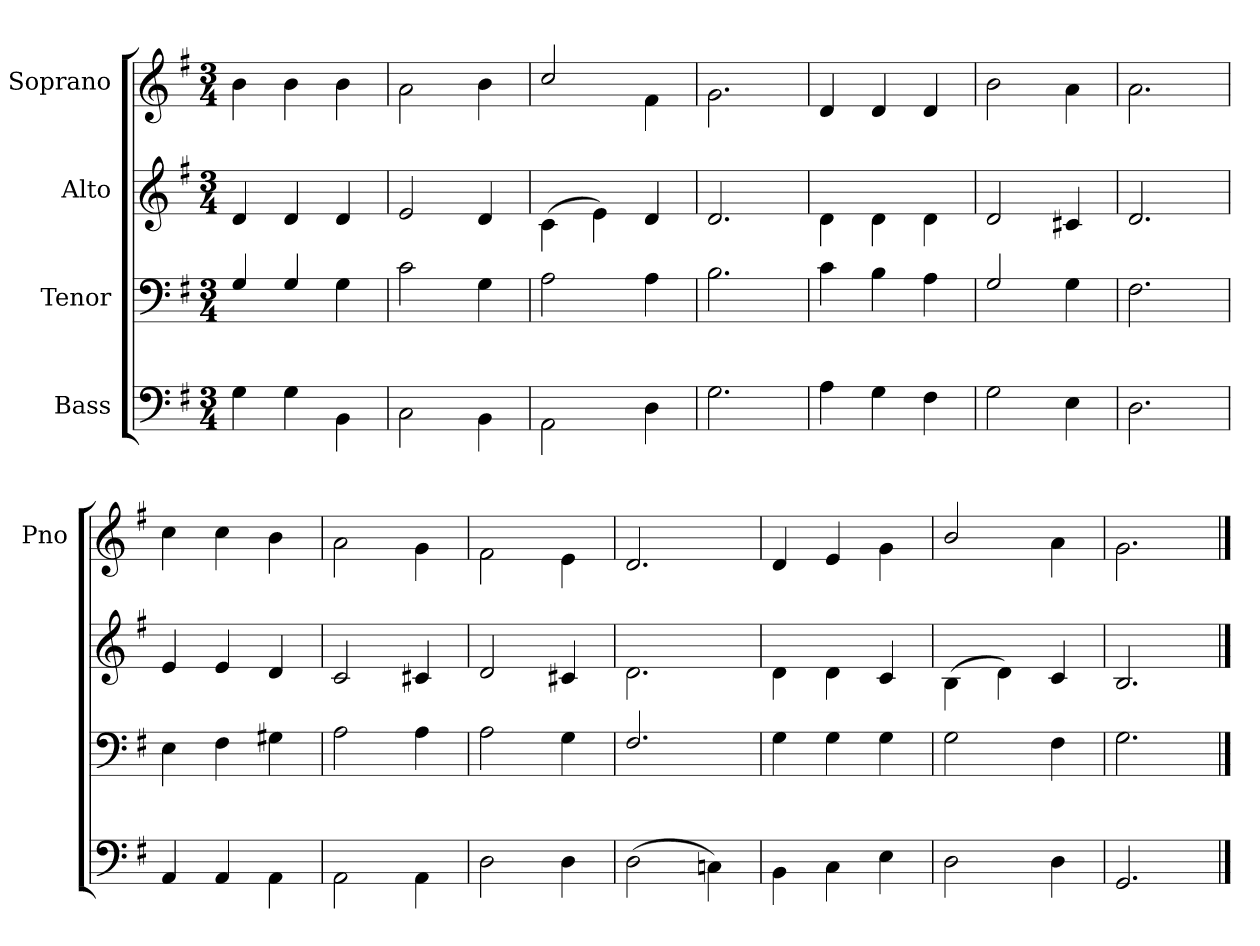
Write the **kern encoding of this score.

**kern	**kern	**kern	**kern
*part4	*part3	*part2	*part1
*staff4	*staff3	*staff2	*staff1
*I"Bass	*I"Tenor	*I"Alto	*I"Soprano
*	*	*	*I'Pno
*clefF4	*clefF4	*clefG2	*clefG2
*k[f#]	*k[f#]	*k[f#]	*k[f#]
*G:	*G:	*G:	*G:
*M3/4	*M3/4	*M3/4	*M3/4
=	=	=	=
4G\	4G/	4d/	4b\
4G\	4G/	4d/	4b\
4BB\	4G\	4d/	4b\
=	=	=	=
2C\	2c\	2e/	2a\
4BB\	4G\	4d/	4b\
=	=	=	=
2AA\	2A\	(<4c\	2cc/
.	.	4e\)	.
4D\	4A\	4d/	4f#\
=	=	=	=
2.G\	2.B\	2.d/	2.g\
=	=	=	=
4A\	4c\	4d\	4d/
4G\	4B\	4d\	4d/
4F#\	4A\	4d\	4d/
=	=	=	=
2G\	2G/	2d/	2b\
4E\	4G\	4c#X/	4a\
=	=	=	=
2.D\	2.F#\	2.d/	2.a\
=	=	=	=
4AA/	4E\	4e/	4cc\
4AA/	4F#\	4e/	4cc\
4AA\	4G#X\	4d/	4b\
=	=	=	=
2AA\	2A\	2c/	2a\
4AA\	4A\	4c#X/	4g\
=	=	=	=
2D\	2A\	2d/	2f#\
4D\	4G\	4c#X/	4e\
=	=	=	=
(<2D\	2.F#/	2.d\	2.d/
4Cn\)	.	.	.
=	=	=	=
4BB\	4G\	4d\	4d/
4C\	4G\	4d\	4e/
4E\	4G\	4c/	4g\
=	=	=	=
2D\	2G\	(<4B\	2b/
.	.	4d\)	.
4D\	4F#\	4c/	4a\
=	=	=	=
2.GG/	2.G\	2.B/	2.g\
==	==	==	==
*-	*-	*-	*-
